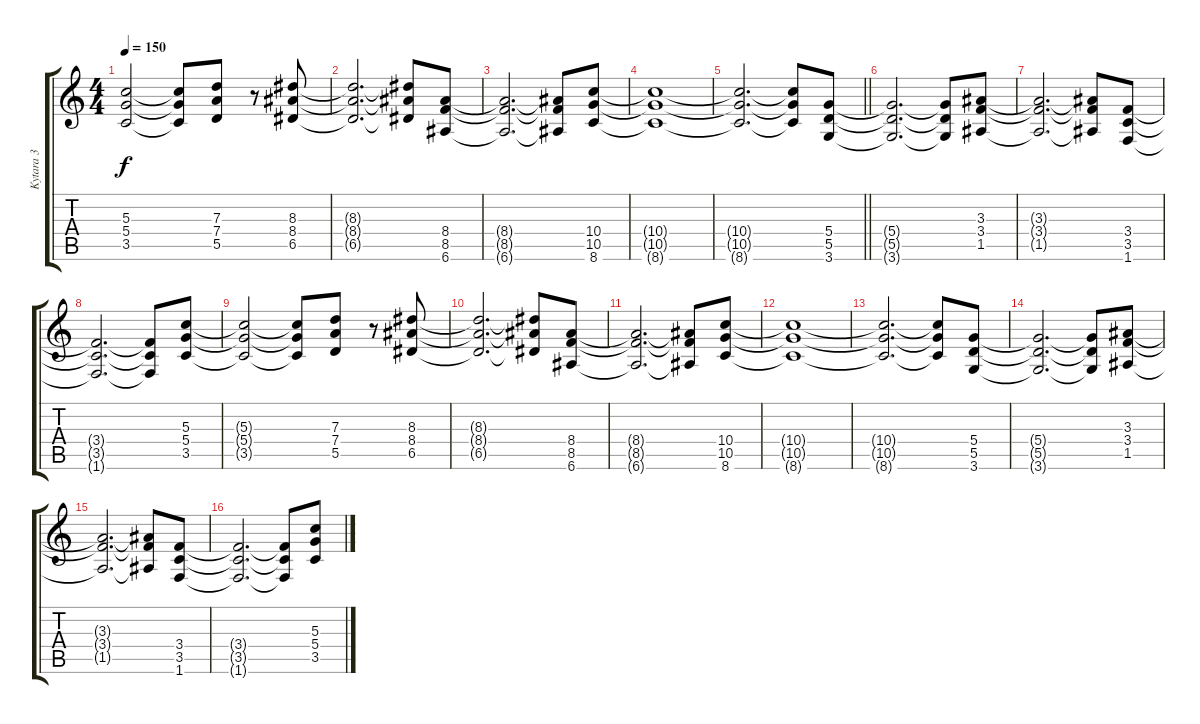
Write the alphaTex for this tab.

\track ("Kytara 3" "Kytara 3") {instrument distortionguitar}
\staff {score tabs}
\tuning (E4 B3 G3 D3 A2 E2) {hide}
\ts (4 4)
\tempo 150
\clef g2
\ks c
(5.3{t} 5.4{t} 3.5{t}).2{dy f} (5.3{t} 5.4{t} 3.5{t}).8 (7.3 7.4 5.5).8 r.8 (8.3 8.4 6.5).8 |
(8.3{t} 8.4{t} 6.5{t}).2{d} (8.3{t} 8.4{t} 6.5{t}).8 (8.4 8.5 6.6).8 |
(8.4{t} 8.5{t} 6.6{t}).2{d} (8.4{t} 8.5{t} 6.6{t}).8 (10.4 10.5 8.6).8 |
(10.4{t} 10.5{t} 8.6{t}).1 |
\barLineRight lightlight
(10.4{t} 10.5{t} 8.6{t}).2{d} (10.4{t} 10.5{t} 8.6{t}).8 (5.4 5.5 3.6).8 |
(5.4{t} 5.5{t} 3.6{t}).2{d} (5.4{t} 5.5{t} 3.6{t}).8 (3.3 3.4 1.5).8 |
(3.3{t} 3.4{t} 1.5{t}).2{d} (3.3{t} 3.4{t} 1.5{t}).8 (3.4 3.5 1.6).8 |
(3.4{t} 3.5{t} 1.6{t}).2{d} (3.4{t} 3.5{t} 1.6{t}).8 (5.3 5.4 3.5).8 |
(5.3{t} 5.4{t} 3.5{t}).2 (5.3{t} 5.4{t} 3.5{t}).8 (7.3 7.4 5.5).8 r.8 (8.3 8.4 6.5).8 |
(8.3{t} 8.4{t} 6.5{t}).2{d} (8.3{t} 8.4{t} 6.5{t}).8 (8.4 8.5 6.6).8 |
(8.4{t} 8.5{t} 6.6{t}).2{d} (8.4{t} 8.5{t} 6.6{t}).8 (10.4 10.5 8.6).8 |
(10.4{t} 10.5{t} 8.6{t}).1 |
(10.4{t} 10.5{t} 8.6{t}).2{d} (10.4{t} 10.5{t} 8.6{t}).8 (5.4 5.5 3.6).8 |
(5.4{t} 5.5{t} 3.6{t}).2{d} (5.4{t} 5.5{t} 3.6{t}).8 (3.3 3.4 1.5).8 |
(3.3{t} 3.4{t} 1.5{t}).2{d} (3.3{t} 3.4{t} 1.5{t}).8 (3.4 3.5 1.6).8 |
(3.4{t} 3.5{t} 1.6{t}).2{d} (3.4{t} 3.5{t} 1.6{t}).8 (5.3 5.4 3.5).8
